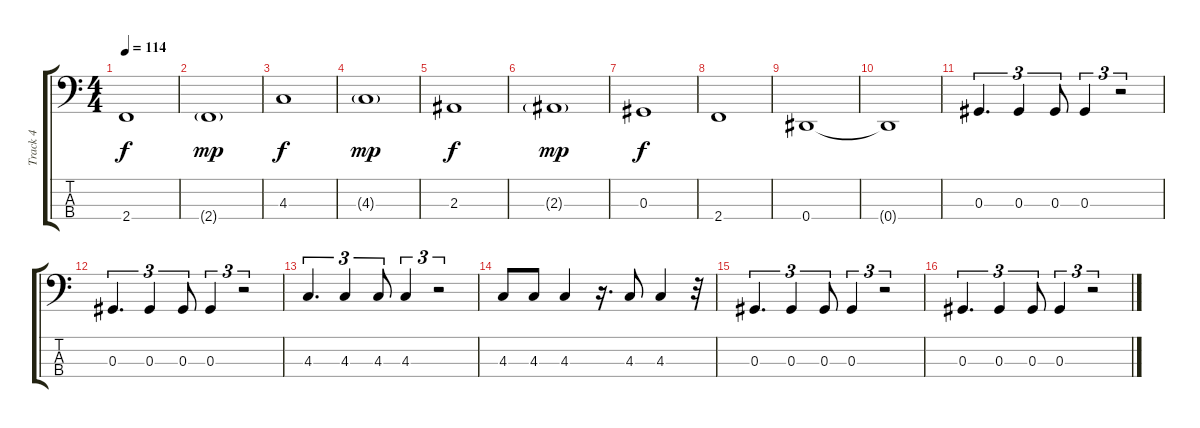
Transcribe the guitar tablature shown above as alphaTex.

\track ("Track 4" "Track 4") {instrument electricbasspick}
\staff {score tabs}
\tuning (Gb2 Db2 Ab1 Eb1) {hide}
\ts (4 4)
\tempo 114
\clef f4
\ks c
2.4.1{dy f} |
2.4{g}.1{dy mp} |
4.3.1{dy f} |
4.3{g}.1{dy mp} |
2.3.1{dy f} |
2.3{g}.1{dy mp} |
0.3.1{dy f} |
2.4.1 |
0.4.1 |
0.4{t}.1 |
0.3.4{d tu (3 2)} 0.3.4{tu (3 2)} 0.3.8{tu (3 2)} 0.3.4{tu (3 2)} r.2{tu (3 2)} |
0.3.4{d tu (3 2)} 0.3.4{tu (3 2)} 0.3.8{tu (3 2)} 0.3.4{tu (3 2)} r.2{tu (3 2)} |
4.3.4{d tu (3 2)} 4.3.4{tu (3 2)} 4.3.8{tu (3 2)} 4.3.4{tu (3 2)} r.2{tu (3 2)} |
4.3.8 4.3.8 4.3.4 r.16{d} 4.3.8 4.3.4 r.32 |
0.3.4{d tu (3 2)} 0.3.4{tu (3 2)} 0.3.8{tu (3 2)} 0.3.4{tu (3 2)} r.2{tu (3 2)} |
0.3.4{d tu (3 2)} 0.3.4{tu (3 2)} 0.3.8{tu (3 2)} 0.3.4{tu (3 2)} r.2{tu (3 2)}
